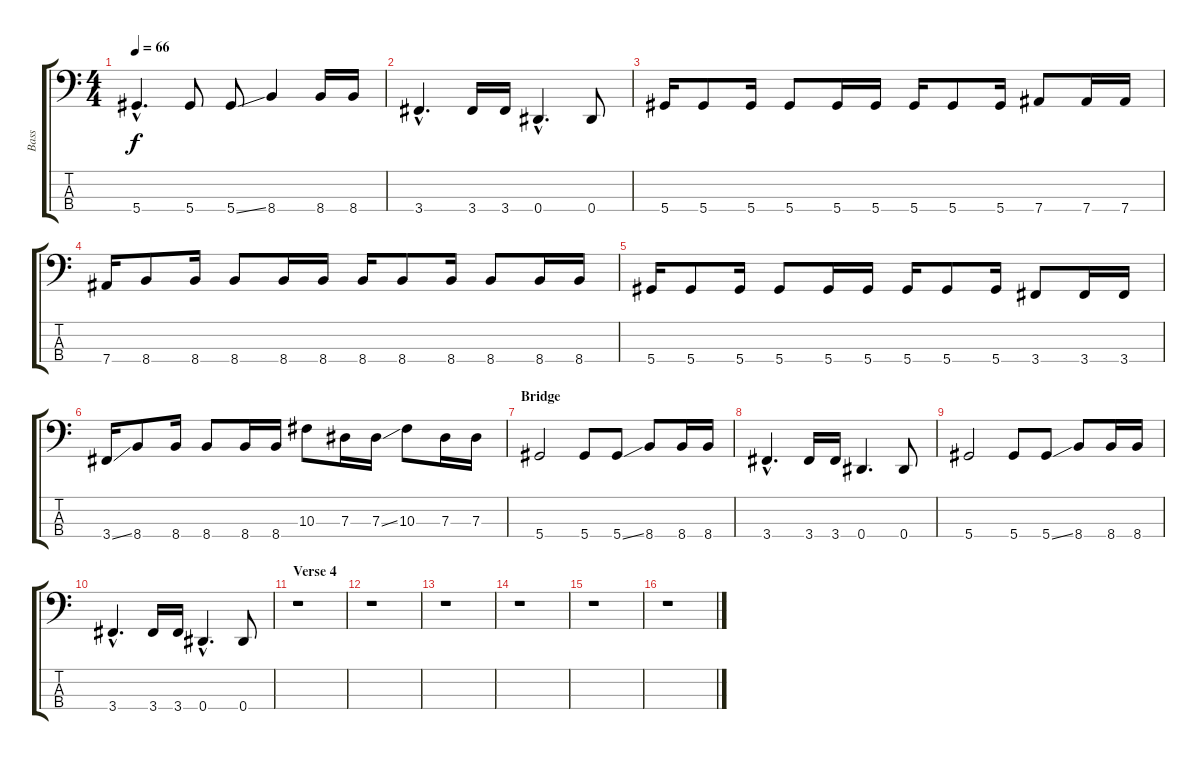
\track ("Bass" "Bass") {instrument electricbasspick}
\staff {score tabs}
\tuning (Gb2 Db2 Ab1 Eb1) {hide}
\ts (4 4)
\tempo 66
\clef f4
\ks c
5.4{hac}.4{d dy f} 5.4.8 5.4{ss}.8 8.4.4 8.4.16 8.4.16 |
3.4{hac}.4{d} 3.4.16 3.4.16 0.4{hac}.4{d} 0.4.8 |
5.4.16 5.4.8 5.4.16 5.4.8 5.4.16 5.4.16 5.4.16 5.4.8 5.4.16 7.4.8 7.4.16 7.4.16 |
7.4.16 8.4.8 8.4.16 8.4.8 8.4.16 8.4.16 8.4.16 8.4.8 8.4.16 8.4.8 8.4.16 8.4.16 |
5.4.16 5.4.8 5.4.16 5.4.8 5.4.16 5.4.16 5.4.16 5.4.8 5.4.16 3.4.8 3.4.16 3.4.16 |
3.4{ss}.16 8.4.8 8.4.16 8.4.8 8.4.16 8.4.16 10.3.8 7.3.16 7.3{ss}.16 10.3.8 7.3.16 7.3.16 |
\section ("" "Bridge")
5.4.2 5.4.8 5.4{ss}.8 8.4.8 8.4.16 8.4.16 |
3.4{hac}.4{d} 3.4.16 3.4.16 0.4.4{d} 0.4.8 |
5.4.2 5.4.8 5.4{ss}.8 8.4.8 8.4.16 8.4.16 |
3.4{hac}.4{d} 3.4.16 3.4.16 0.4{hac}.4{d} 0.4.8 |
\section ("" "Verse 4")
r.1 |
r.1 |
r.1 |
r.1 |
r.1 |
r.1
